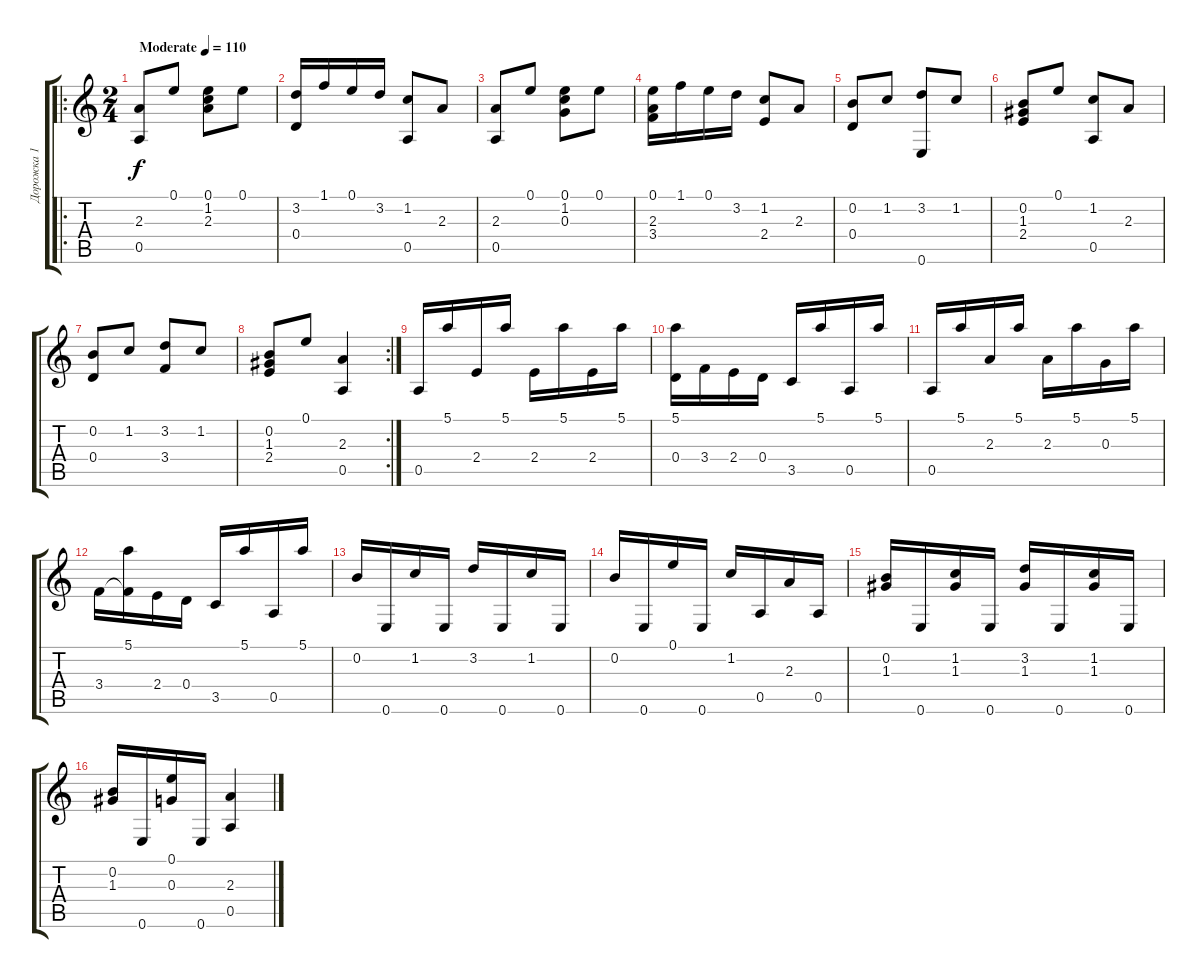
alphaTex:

\track ("Дорожка 1" "Дорожка 1") {instrument acousticguitarnylon}
\staff {score tabs}
\tuning (E4 B3 G3 D3 A2 E2) {hide}
\ro
\ts (2 4)
\tempo (110 "Moderate")
\clef g2
\ks c
(2.3 0.5).8{dy f instrument acousticguitarnylon} 0.1.8 (0.1 1.2 2.3).8 0.1.8 |
(3.2 0.4).16 1.1.16 0.1.16 3.2.16 (1.2 0.5).8 2.3.8 |
(2.3 0.5).8 0.1.8 (0.1 1.2 0.3).8 0.1.8 |
(0.1 2.3 3.4).16 1.1.16 0.1.16 3.2.16 (1.2 2.4).8 2.3.8 |
(0.2 0.4).8 1.2.8 (3.2 0.6).8 1.2.8 |
(0.2 1.3 2.4).8 0.1.8 (1.2 0.5).8 2.3.8 |
(0.2 0.4).8 1.2.8 (3.2 3.4).8 1.2.8 |
\rc 2
(0.2 1.3 2.4).8 0.1.8 (2.3 0.5).4 |
0.5.16 5.1.16 2.4.16 5.1.16 2.4.16 5.1.16 2.4.16 5.1.16 |
(5.1 0.4).16 3.4.16 2.4.16 0.4.16 3.5.16 5.1.16 0.5.16 5.1.16 |
0.5.16 5.1.16 2.3.16 5.1.16 2.3.16 5.1.16 0.3.16 5.1.16 |
3.4.16 (5.1 3.4{t}).16 2.4.16 0.4.16 3.5.16 5.1.16 0.5.16 5.1.16 |
0.2.16 0.6.16 1.2.16 0.6.16 3.2.16 0.6.16 1.2.16 0.6.16 |
0.2.16 0.6.16 0.1.16 0.6.16 1.2.16 0.5.16 2.3.16 0.5.16 |
(0.2 1.3).16 0.6.16 (1.2 1.3).16 0.6.16 (3.2 1.3).16 0.6.16 (1.2 1.3).16 0.6.16 |
(0.2 1.3).16 0.6.16 (0.1 0.3).16 0.6.16 (2.3 0.5).4
